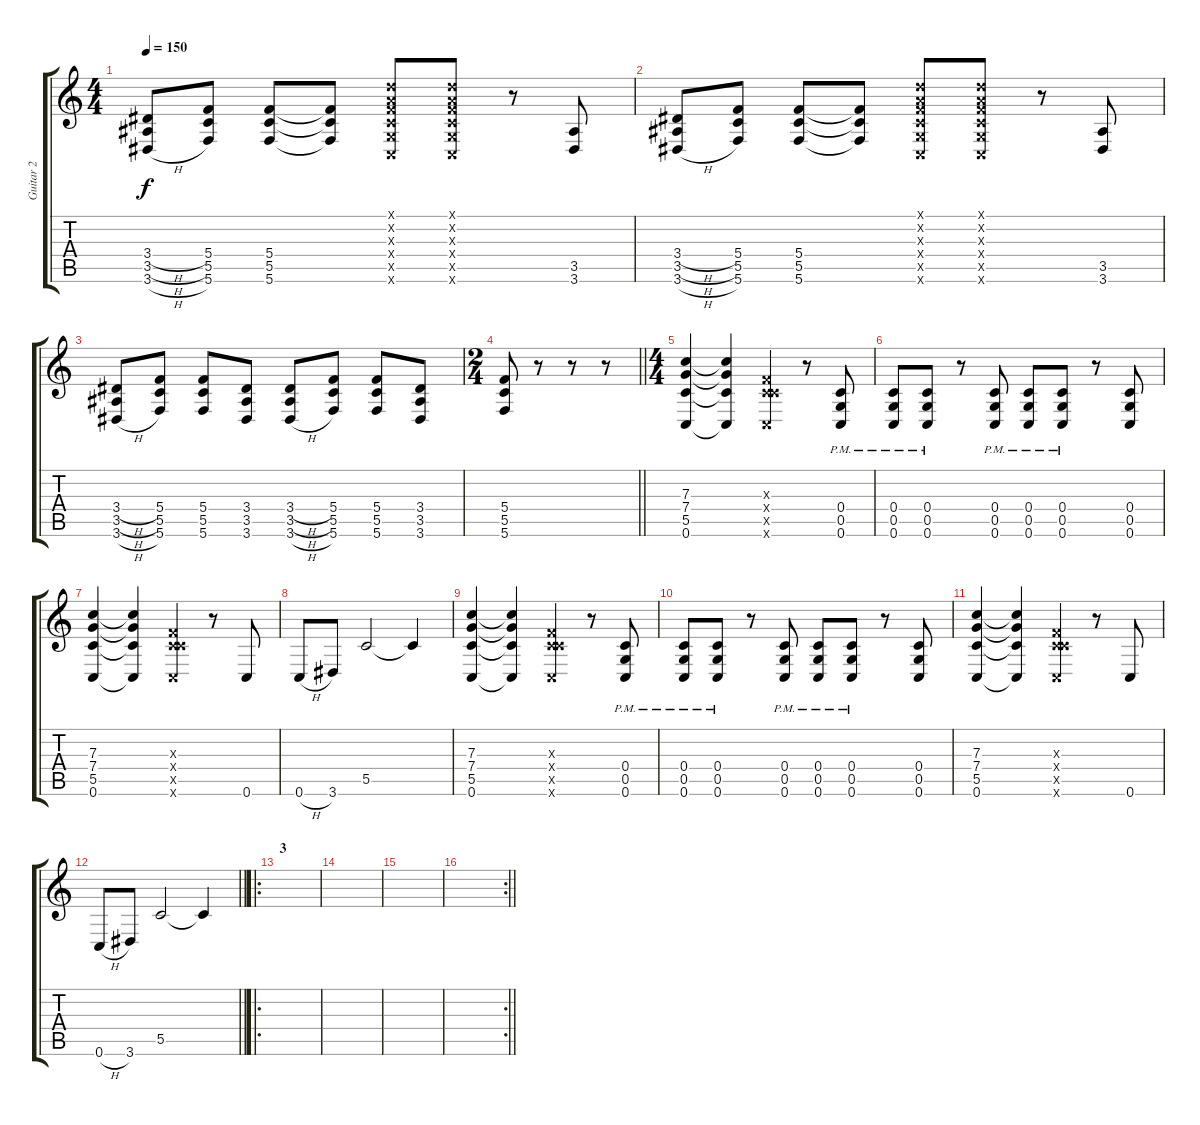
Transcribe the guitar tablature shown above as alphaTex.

\track ("Guitar 2" "Guitar 2") {instrument overdrivenguitar}
\staff {score tabs}
\tuning (D4 A3 F3 C3 G2 C2) {hide}
\ts (4 4)
\tempo 150
\clef g2
\ks c
(3.4{h} 3.5{h} 3.6{h}).8{dy f} (5.4 5.5 5.6).8 (5.4 5.5 5.6).8 (5.4{t} 5.5{t} 5.6{t}).8 (0.1{x} 0.2{x} 0.3{x} 0.4{x} 0.5{x} 0.6{x}).8 (0.1{x} 0.2{x} 0.3{x} 0.4{x} 0.5{x} 0.6{x}).8 r.8 (3.5 3.6).8 |
(3.4{h} 3.5{h} 3.6{h}).8 (5.4 5.5 5.6).8 (5.4 5.5 5.6).8 (5.4{t} 5.5{t} 5.6{t}).8 (0.1{x} 0.2{x} 0.3{x} 0.4{x} 0.5{x} 0.6{x}).8 (0.1{x} 0.2{x} 0.3{x} 0.4{x} 0.5{x} 0.6{x}).8 r.8 (3.5 3.6).8 |
(3.4{h} 3.5{h} 3.6{h}).8 (5.4 5.5 5.6).8 (5.4 5.5 5.6).8 (3.4 3.5 3.6).8 (3.4{h} 3.5{h} 3.6{h}).8 (5.4 5.5 5.6).8 (5.4 5.5 5.6).8 (3.4 3.5 3.6).8 |
\ts (2 4)
\barLineRight lightlight
(5.4 5.5 5.6).8 r.8 r.8 r.8 |
\ts (4 4)
(7.3 7.4 5.5 0.6).4 (7.3{t} 7.4{t} 5.5{t} 0.6{t}).4 (0.3{x} 0.4{x} 5.5{x} 0.6{x}).4 r.8 (0.4{pm} 0.5{pm} 0.6{pm}).8 |
(0.4{pm} 0.5{pm} 0.6{pm}).8 (0.4{pm} 0.5{pm} 0.6{pm}).8 r.8 (0.4{pm} 0.5{pm} 0.6{pm}).8 (0.4{pm} 0.5{pm} 0.6{pm}).8 (0.4{pm} 0.5{pm} 0.6{pm}).8 r.8 (0.4 0.5 0.6).8 |
(7.3 7.4 5.5 0.6).4 (7.3{t} 7.4{t} 5.5{t} 0.6{t}).4 (0.3{x} 0.4{x} 5.5{x} 0.6{x}).4 r.8 0.6.8 |
0.6{h}.8 3.6.8 5.5.2 5.5{t}.4 |
(7.3 7.4 5.5 0.6).4 (7.3{t} 7.4{t} 5.5{t} 0.6{t}).4 (0.3{x} 0.4{x} 5.5{x} 0.6{x}).4 r.8 (0.4{pm} 0.5{pm} 0.6{pm}).8 |
(0.4{pm} 0.5{pm} 0.6{pm}).8 (0.4{pm} 0.5{pm} 0.6{pm}).8 r.8 (0.4{pm} 0.5{pm} 0.6{pm}).8 (0.4{pm} 0.5{pm} 0.6{pm}).8 (0.4{pm} 0.5{pm} 0.6{pm}).8 r.8 (0.4 0.5 0.6).8 |
(7.3 7.4 5.5 0.6).4 (7.3{t} 7.4{t} 5.5{t} 0.6{t}).4 (0.3{x} 0.4{x} 5.5{x} 0.6{x}).4 r.8 0.6.8 |
\barLineRight lightlight
0.6{h}.8 3.6.8 5.5.2 5.5{t}.4 |
\ro
\section ("" "3")
|
|
|
\rc 2
\barLineRight lightlight
